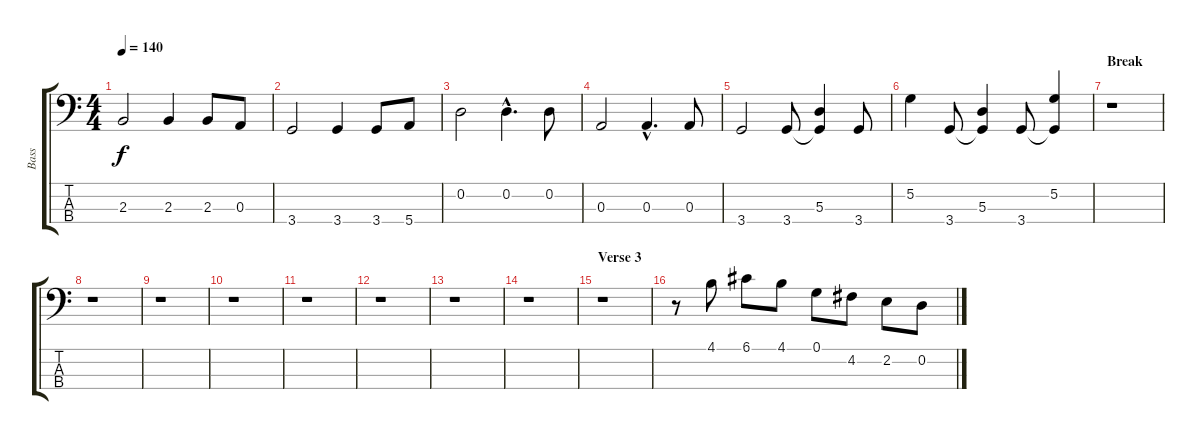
\track ("Bass" "Bass") {instrument electricbassfinger}
\staff {score tabs}
\tuning (G2 D2 A1 E1) {hide}
\ts (4 4)
\tempo 140
\clef f4
\ks c
2.3.2{dy f} 2.3.4 2.3.8 0.3.8 |
3.4.2 3.4.4 3.4.8 5.4.8 |
0.2.2 0.2{hac}.4{d} 0.2.8 |
0.3.2 0.3{hac}.4{d} 0.3.8 |
3.4.2 3.4.8 (5.3 3.4{t}).4 3.4.8 |
5.2.4 3.4.8 (5.3 3.4{t}).4 3.4.8 (5.2 3.4{t}).4 |
\section ("" "Break")
r.1 |
r.1 |
r.1 |
r.1 |
r.1 |
r.1 |
r.1 |
r.1 |
\section ("" "Verse 3")
r.1 |
r.8 4.1.8 6.1.8 4.1.8 0.1.8 4.2.8 2.2.8 0.2.8
